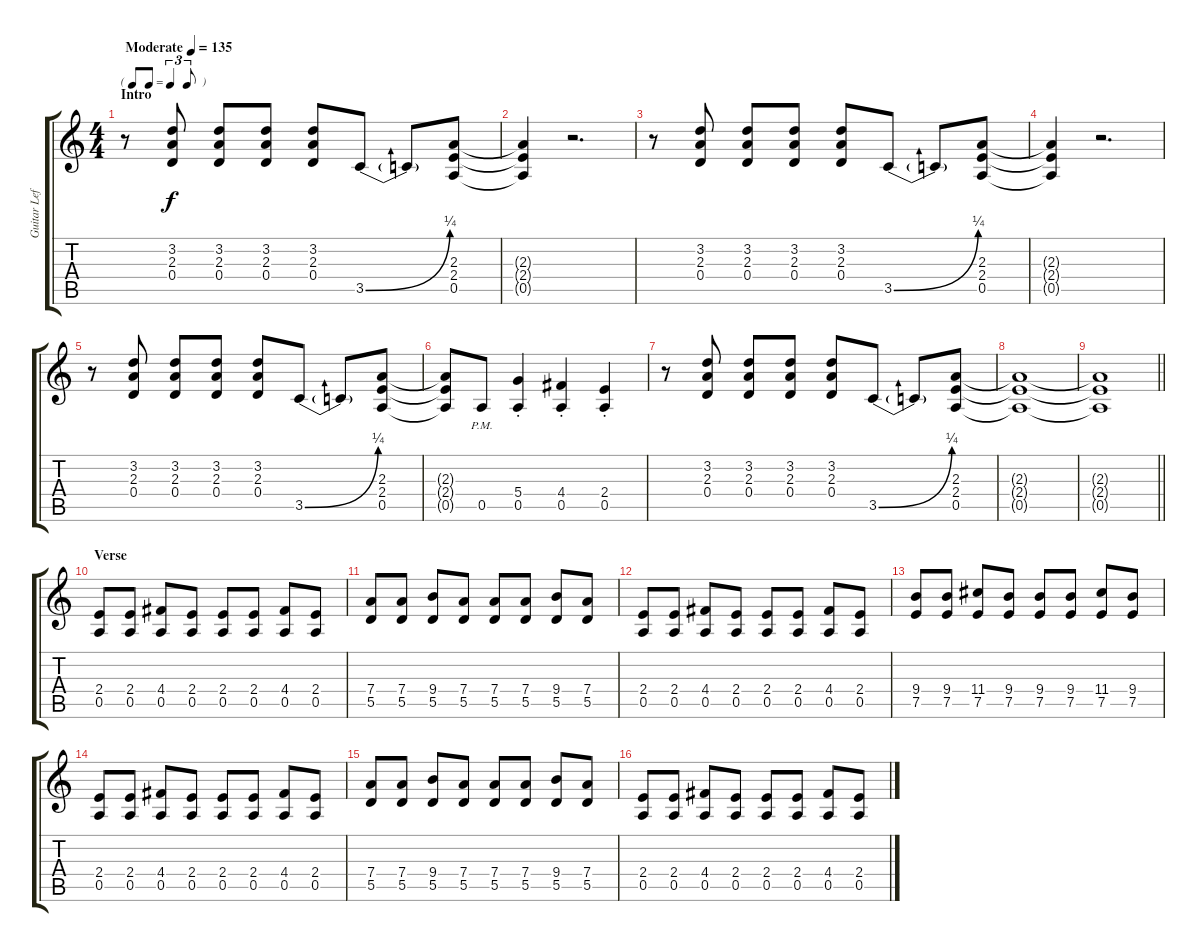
\track ("Guitar Left" "Guitar Lef") {instrument overdrivenguitar}
\staff {score tabs}
\tuning (E4 B3 G3 D3 A2 E2) {hide}
\ts (4 4)
\tf triplet8th
\section ("" "Intro")
\tempo (135 "Moderate")
\clef g2
\ks c
r.8{dy f instrument overdrivenguitar} (3.2 2.3 0.4).8 (3.2 2.3 0.4).8 (3.2 2.3 0.4).8 (3.2 2.3 0.4).8 3.5{be (bend 0 0 60 1)}.8 3.5{t}.8 (2.3 2.4 0.5).8 |
(2.3{t} 2.4{t} 0.5{t}).4 r.2{d} |
r.8 (3.2 2.3 0.4).8 (3.2 2.3 0.4).8 (3.2 2.3 0.4).8 (3.2 2.3 0.4).8 3.5{be (bend 0 0 60 1)}.8 3.5{t}.8 (2.3 2.4 0.5).8 |
(2.3{t} 2.4{t} 0.5{t}).4 r.2{d} |
r.8 (3.2 2.3 0.4).8 (3.2 2.3 0.4).8 (3.2 2.3 0.4).8 (3.2 2.3 0.4).8 3.5{be (bend 0 0 60 1)}.8 3.5{t}.8 (2.3 2.4 0.5).8 |
(2.3{t} 2.4{t} 0.5{t}).8 0.5{pm}.8 (5.4{st} 0.5{st}).4 (4.4{st} 0.5{st}).4 (2.4{st} 0.5{st}).4 |
r.8 (3.2 2.3 0.4).8 (3.2 2.3 0.4).8 (3.2 2.3 0.4).8 (3.2 2.3 0.4).8 3.5{be (bend 0 0 60 1)}.8 3.5{t}.8 (2.3 2.4 0.5).8 |
(2.3{t} 2.4{t} 0.5{t}).1 |
\barLineRight lightlight
(2.3{t} 2.4{t} 0.5{t}).1 |
\section ("" "Verse")
(2.4 0.5).8 (2.4 0.5).8 (4.4 0.5).8 (2.4 0.5).8 (2.4 0.5).8 (2.4 0.5).8 (4.4 0.5).8 (2.4 0.5).8 |
(7.4 5.5).8 (7.4 5.5).8 (9.4 5.5).8 (7.4 5.5).8 (7.4 5.5).8 (7.4 5.5).8 (9.4 5.5).8 (7.4 5.5).8 |
(2.4 0.5).8 (2.4 0.5).8 (4.4 0.5).8 (2.4 0.5).8 (2.4 0.5).8 (2.4 0.5).8 (4.4 0.5).8 (2.4 0.5).8 |
(9.4 7.5).8 (9.4 7.5).8 (11.4 7.5).8 (9.4 7.5).8 (9.4 7.5).8 (9.4 7.5).8 (11.4 7.5).8 (9.4 7.5).8 |
(2.4 0.5).8 (2.4 0.5).8 (4.4 0.5).8 (2.4 0.5).8 (2.4 0.5).8 (2.4 0.5).8 (4.4 0.5).8 (2.4 0.5).8 |
(7.4 5.5).8 (7.4 5.5).8 (9.4 5.5).8 (7.4 5.5).8 (7.4 5.5).8 (7.4 5.5).8 (9.4 5.5).8 (7.4 5.5).8 |
(2.4 0.5).8 (2.4 0.5).8 (4.4 0.5).8 (2.4 0.5).8 (2.4 0.5).8 (2.4 0.5).8 (4.4 0.5).8 (2.4 0.5).8
